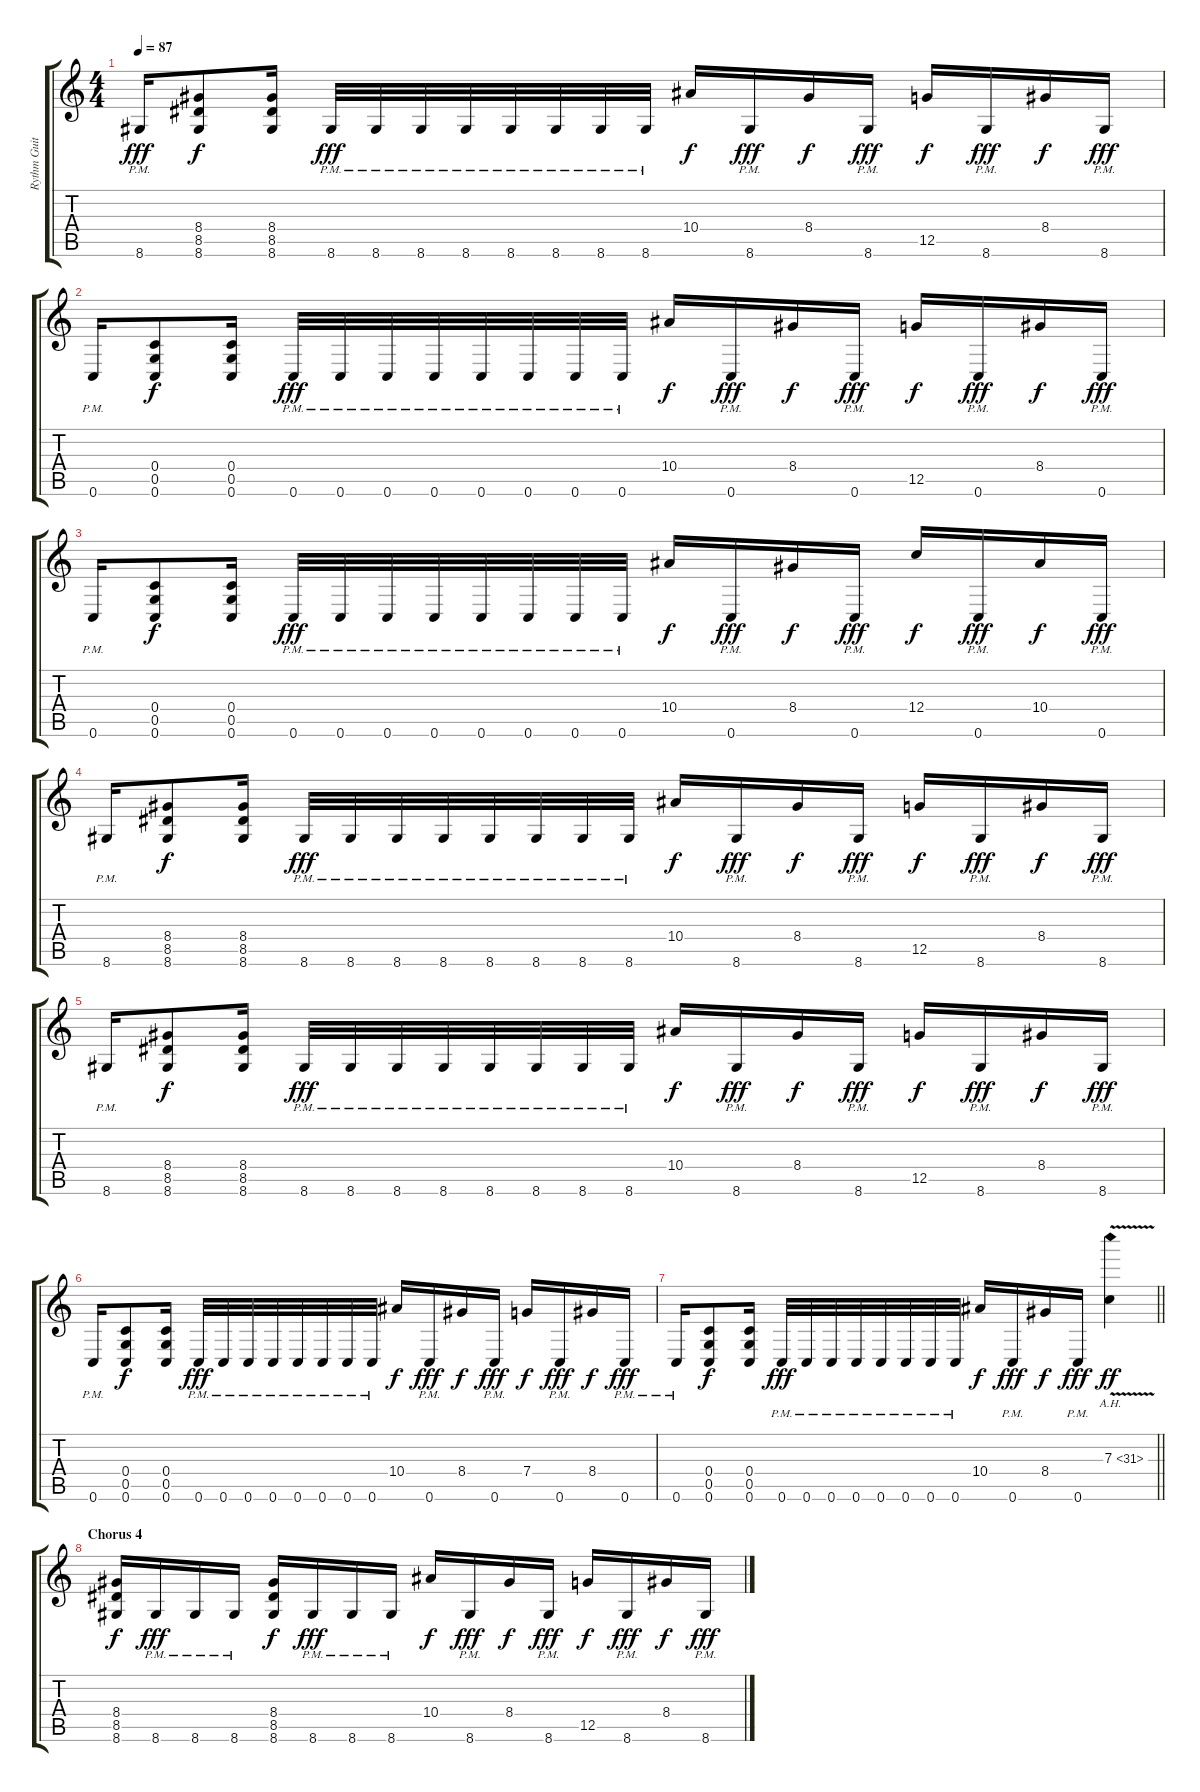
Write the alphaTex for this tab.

\track ("Rythm Guitar 1" "Rythm Guit") {instrument distortionguitar}
\staff {score tabs}
\tuning (D4 A3 F3 C3 G2 C2) {hide}
\ts (4 4)
\tempo 87
\clef g2
\ks c
8.6{pm}.16{dy fff} (8.4 8.5 8.6).8{dy f} (8.4 8.5 8.6).16 8.6{pm}.32{dy fff} 8.6{pm}.32 8.6{pm}.32 8.6{pm}.32 8.6{pm}.32 8.6{pm}.32 8.6{pm}.32 8.6{pm}.32 10.4.16{dy f} 8.6{pm}.16{dy fff} 8.4.16{dy f} 8.6{pm}.16{dy fff} 12.5.16{dy f} 8.6{pm}.16{dy fff} 8.4.16{dy f} 8.6{pm}.16{dy fff} |
0.6{pm}.16 (0.4 0.5 0.6).8{dy f} (0.4 0.5 0.6).16 0.6{pm}.32{dy fff} 0.6{pm}.32 0.6{pm}.32 0.6{pm}.32 0.6{pm}.32 0.6{pm}.32 0.6{pm}.32 0.6{pm}.32 10.4.16{dy f} 0.6{pm}.16{dy fff} 8.4.16{dy f} 0.6{pm}.16{dy fff} 12.5.16{dy f} 0.6{pm}.16{dy fff} 8.4.16{dy f} 0.6{pm}.16{dy fff} |
0.6{pm}.16 (0.4 0.5 0.6).8{dy f} (0.4 0.5 0.6).16 0.6{pm}.32{dy fff} 0.6{pm}.32 0.6{pm}.32 0.6{pm}.32 0.6{pm}.32 0.6{pm}.32 0.6{pm}.32 0.6{pm}.32 10.4.16{dy f} 0.6{pm}.16{dy fff} 8.4.16{dy f} 0.6{pm}.16{dy fff} 12.4.16{dy f} 0.6{pm}.16{dy fff} 10.4.16{dy f} 0.6{pm}.16{dy fff} |
8.6{pm}.16 (8.4 8.5 8.6).8{dy f} (8.4 8.5 8.6).16 8.6{pm}.32{dy fff} 8.6{pm}.32 8.6{pm}.32 8.6{pm}.32 8.6{pm}.32 8.6{pm}.32 8.6{pm}.32 8.6{pm}.32 10.4.16{dy f} 8.6{pm}.16{dy fff} 8.4.16{dy f} 8.6{pm}.16{dy fff} 12.5.16{dy f} 8.6{pm}.16{dy fff} 8.4.16{dy f} 8.6{pm}.16{dy fff} |
8.6{pm}.16 (8.4 8.5 8.6).8{dy f} (8.4 8.5 8.6).16 8.6{pm}.32{dy fff} 8.6{pm}.32 8.6{pm}.32 8.6{pm}.32 8.6{pm}.32 8.6{pm}.32 8.6{pm}.32 8.6{pm}.32 10.4.16{dy f} 8.6{pm}.16{dy fff} 8.4.16{dy f} 8.6{pm}.16{dy fff} 12.5.16{dy f} 8.6{pm}.16{dy fff} 8.4.16{dy f} 8.6{pm}.16{dy fff} |
0.6{pm}.16 (0.4 0.5 0.6).8{dy f} (0.4 0.5 0.6).16 0.6{pm}.32{dy fff} 0.6{pm}.32 0.6{pm}.32 0.6{pm}.32 0.6{pm}.32 0.6{pm}.32 0.6{pm}.32 0.6{pm}.32 10.4.16{dy f} 0.6{pm}.16{dy fff} 8.4.16{dy f} 0.6{pm}.16{dy fff} 7.4.16{dy f} 0.6{pm}.16{dy fff} 8.4.16{dy f} 0.6{pm}.16{dy fff} |
\barLineRight lightlight
0.6{pm}.16 (0.4 0.5 0.6).8{dy f} (0.4 0.5 0.6).16 0.6{pm}.32{dy fff} 0.6{pm}.32 0.6{pm}.32 0.6{pm}.32 0.6{pm}.32 0.6{pm}.32 0.6{pm}.32 0.6{pm}.32 10.4.16{dy f} 0.6{pm}.16{dy fff} 8.4.16{dy f} 0.6{pm}.16{dy fff} 7.3{ah 24 v}.4{dy ff} |
\section ("" "Chorus 4")
(8.4 8.5 8.6).16{dy f} 8.6{pm}.16{dy fff} 8.6{pm}.16 8.6{pm}.16 (8.4 8.5 8.6).16{dy f} 8.6{pm}.16{dy fff} 8.6{pm}.16 8.6{pm}.16 10.4.16{dy f} 8.6{pm}.16{dy fff} 8.4.16{dy f} 8.6{pm}.16{dy fff} 12.5.16{dy f} 8.6{pm}.16{dy fff} 8.4.16{dy f} 8.6{pm}.16{dy fff}
